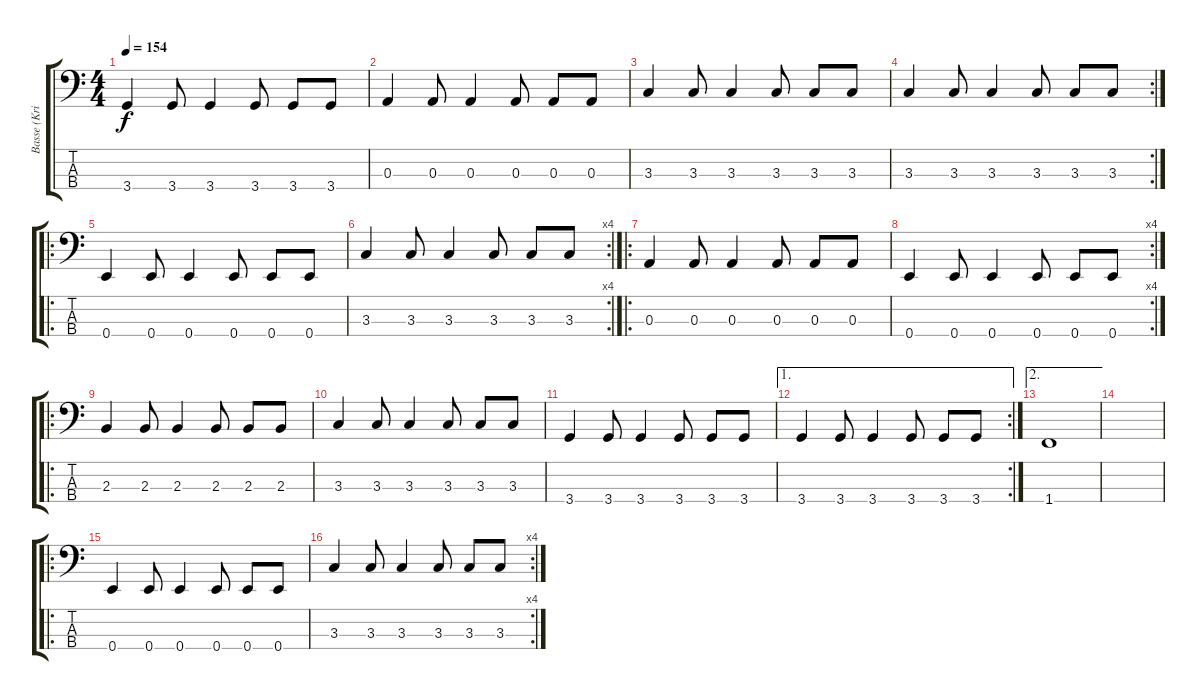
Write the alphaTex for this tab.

\track ("Basse (Kristen)" "Basse (Kri") {instrument electricbasspick}
\staff {score tabs}
\tuning (G2 D2 A1 E1) {hide}
\ts (4 4)
\tempo 154
\clef f4
\ks c
3.4.4{dy f} 3.4.8 3.4.4 3.4.8 3.4.8 3.4.8 |
0.3.4 0.3.8 0.3.4 0.3.8 0.3.8 0.3.8 |
3.3.4 3.3.8 3.3.4 3.3.8 3.3.8 3.3.8 |
\rc 2
3.3.4 3.3.8 3.3.4 3.3.8 3.3.8 3.3.8 |
\ro
0.4.4 0.4.8 0.4.4 0.4.8 0.4.8 0.4.8 |
\rc 4
3.3.4 3.3.8 3.3.4 3.3.8 3.3.8 3.3.8 |
\ro
0.3.4 0.3.8 0.3.4 0.3.8 0.3.8 0.3.8 |
\rc 4
0.4.4 0.4.8 0.4.4 0.4.8 0.4.8 0.4.8 |
\ro
2.3.4 2.3.8 2.3.4 2.3.8 2.3.8 2.3.8 |
3.3.4 3.3.8 3.3.4 3.3.8 3.3.8 3.3.8 |
3.4.4 3.4.8 3.4.4 3.4.8 3.4.8 3.4.8 |
\ae 1
\rc 2
3.4.4 3.4.8 3.4.4 3.4.8 3.4.8 3.4.8 |
\ae 2
1.4.1 |
|
\ro
0.4.4 0.4.8 0.4.4 0.4.8 0.4.8 0.4.8 |
\rc 4
3.3.4 3.3.8 3.3.4 3.3.8 3.3.8 3.3.8
